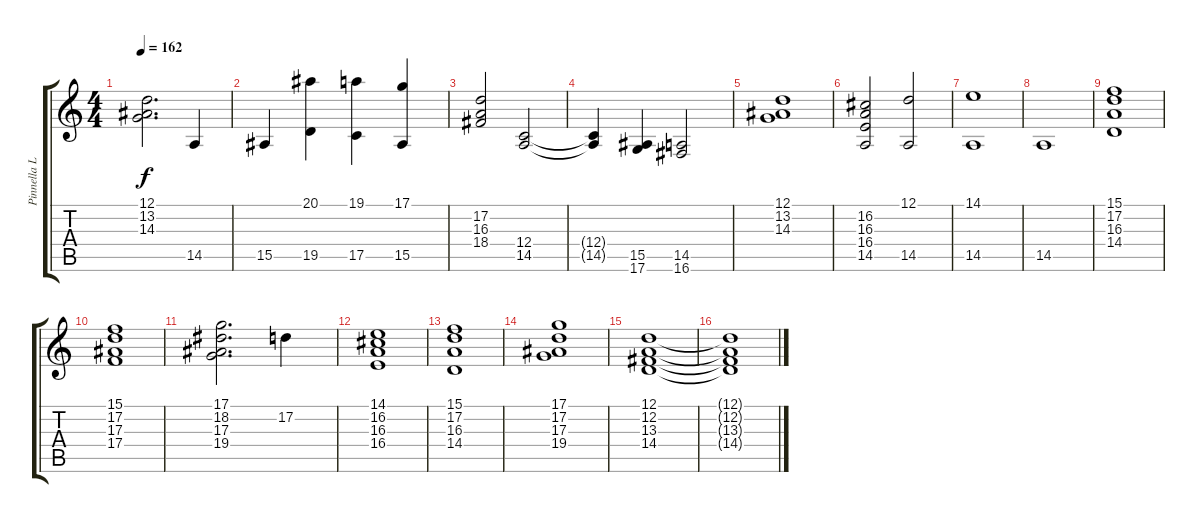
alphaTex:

\track ("Pinnella Lead" "Pinnella L") {instrument stringensemble1}
\staff {score tabs}
\tuning (D4 A3 F3 C3 G2 D2) {hide}
\ts (4 4)
\tempo 162
\clef g2
\ks aminor
(12.1 13.2 14.3).2{d dy f} 14.5.4 |
15.5.4 (20.1 19.5).4 (19.1 17.5).4 (17.1 15.5).4 |
(17.2 16.3 18.4).2 (12.4 14.5).2 |
(12.4{t} 14.5{t}).4 (15.5 17.6).4 (14.5 16.6).2 |
(12.1 13.2 14.3).1 |
(16.2 16.3 16.4 14.5).2 (12.1 14.5).2 |
(14.1 14.5).1 |
14.5.1 |
(15.1 17.2 16.3 14.4).1 |
(15.1 17.2 17.3 17.4).1 |
(17.1 18.2 17.3 19.4).2{d} 17.2.4 |
(14.1 16.2 16.3 16.4).1 |
(15.1 17.2 16.3 14.4).1 |
(17.1 17.2 17.3 19.4).1 |
(12.1 12.2 13.3 14.4).1 |
(12.1{t} 12.2{t} 13.3{t} 14.4{t}).1
